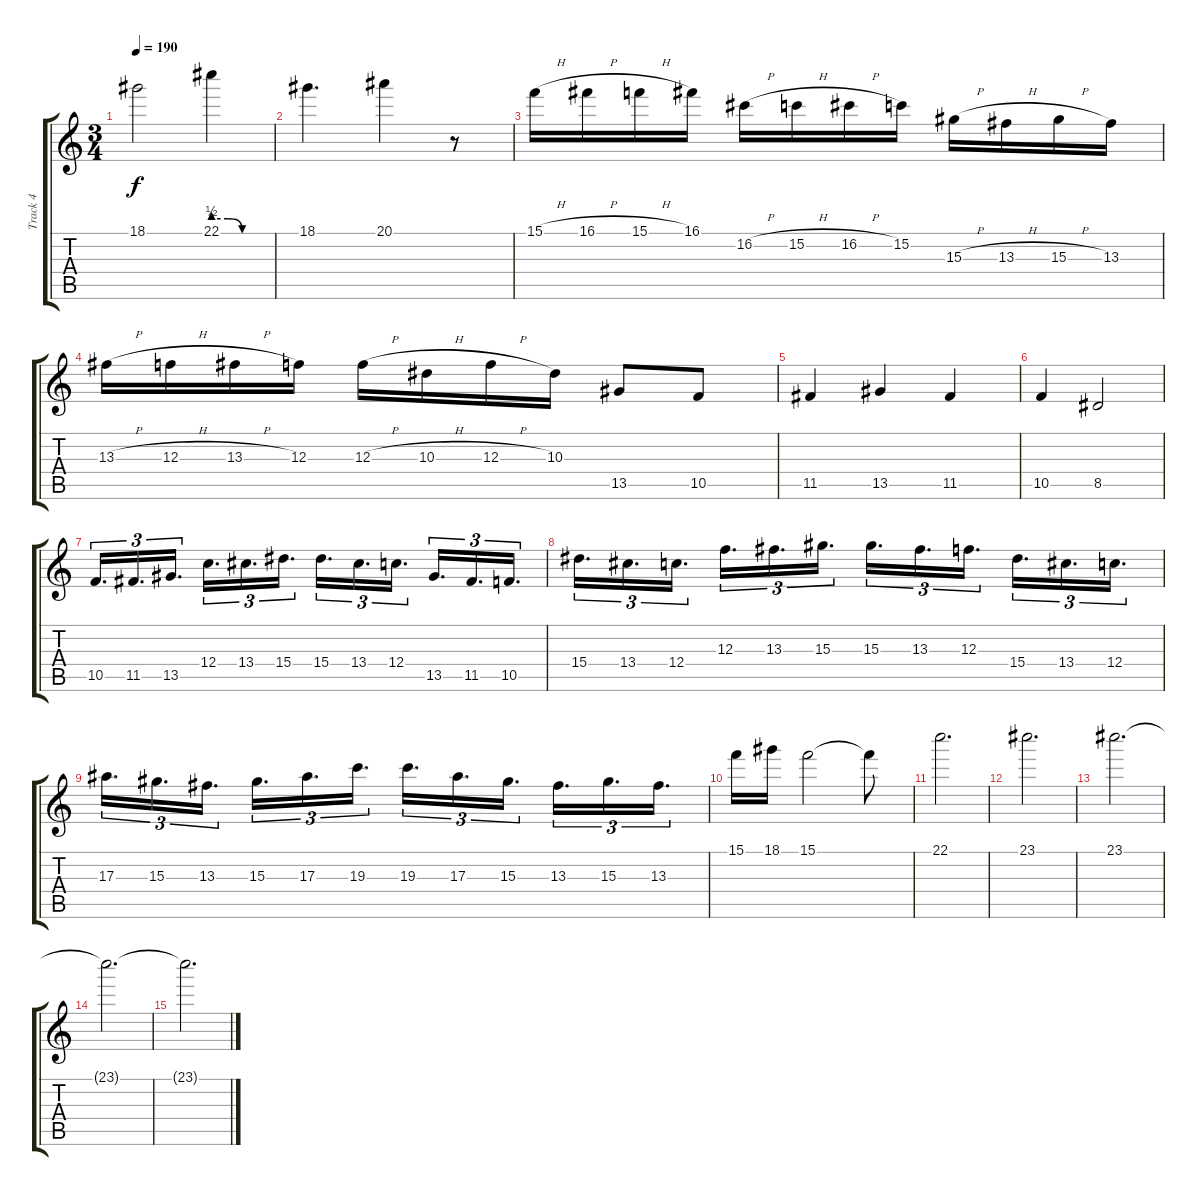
\track ("Track 4" "Track 4") {instrument distortionguitar}
\staff {score tabs}
\tuning (D4 A3 F3 C3 G2 C2) {hide}
\ts (3 4)
\tempo 190
\clef g2
\ks c
18.1.2{dy f} 22.1{be (custom 0 2 15 2 30 0 60 0)}.4 |
18.1.4{d} 20.1.4 r.8 |
15.1{h}.16 16.1{h}.16 15.1{h}.16 16.1.16 16.2{h}.16 15.2{h}.16 16.2{h}.16 15.2.16 15.3{h}.16 13.3{h}.16 15.3{h}.16 13.3.16 |
13.3{h}.16 12.3{h}.16 13.3{h}.16 12.3.16 12.3{h}.16 10.3{h}.16 12.3{h}.16 10.3.16 13.5.8 10.5.8 |
11.5.4 13.5.4 11.5.4 |
10.5.4 8.5.2 |
10.5.16{d tu (3 2)} 11.5.16{d tu (3 2)} 13.5.16{d tu (3 2)} 12.4.16{d tu (3 2)} 13.4.16{d tu (3 2)} 15.4.16{d tu (3 2)} 15.4.16{d tu (3 2)} 13.4.16{d tu (3 2)} 12.4.16{d tu (3 2)} 13.5.16{d tu (3 2)} 11.5.16{d tu (3 2)} 10.5.16{d tu (3 2)} |
15.4.16{d tu (3 2)} 13.4.16{d tu (3 2)} 12.4.16{d tu (3 2)} 12.3.16{d tu (3 2)} 13.3.16{d tu (3 2)} 15.3.16{d tu (3 2)} 15.3.16{d tu (3 2)} 13.3.16{d tu (3 2)} 12.3.16{d tu (3 2)} 15.4.16{d tu (3 2)} 13.4.16{d tu (3 2)} 12.4.16{d tu (3 2)} |
17.3.16{d tu (3 2)} 15.3.16{d tu (3 2)} 13.3.16{d tu (3 2)} 15.3.16{d tu (3 2)} 17.3.16{d tu (3 2)} 19.3.16{d tu (3 2)} 19.3.16{d tu (3 2)} 17.3.16{d tu (3 2)} 15.3.16{d tu (3 2)} 13.3.16{d tu (3 2)} 15.3.16{d tu (3 2)} 13.3.16{d tu (3 2)} |
15.1.16 18.1.16 15.1.2 15.1{t}.8 |
22.1.2{d} |
23.1.2{d} |
23.1.2{d} |
23.1{t}.2{d} |
23.1{t}.2{d}
